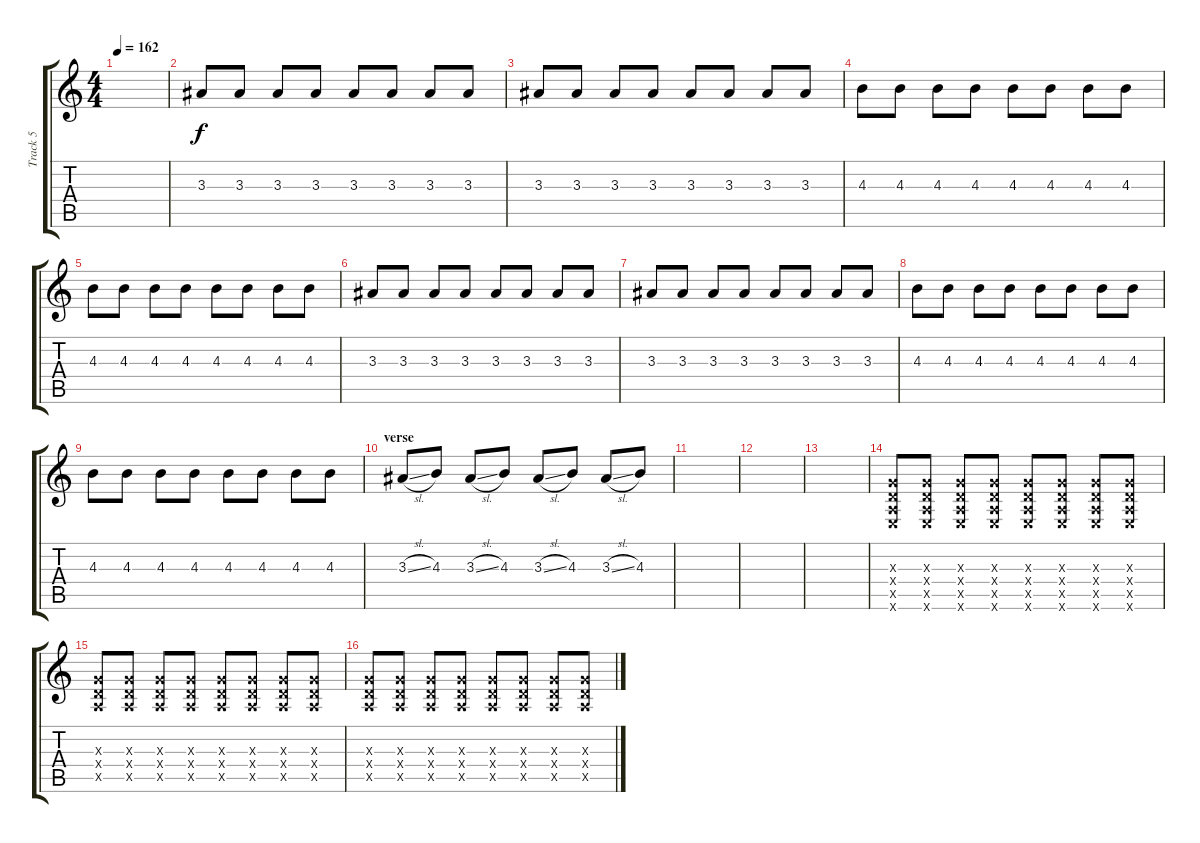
\track ("Track 5" "Track 5") {instrument distortionguitar}
\staff {score tabs}
\tuning (E4 B3 G3 D3 A2 E2) {hide}
\ts (4 4)
\tempo 162
\clef g2
\ks c
|
3.3.8 3.3.8 3.3.8 3.3.8 3.3.8 3.3.8 3.3.8 3.3.8 |
3.3.8 3.3.8 3.3.8 3.3.8 3.3.8 3.3.8 3.3.8 3.3.8 |
4.3.8 4.3.8 4.3.8 4.3.8 4.3.8 4.3.8 4.3.8 4.3.8 |
4.3.8 4.3.8 4.3.8 4.3.8 4.3.8 4.3.8 4.3.8 4.3.8 |
3.3.8 3.3.8 3.3.8 3.3.8 3.3.8 3.3.8 3.3.8 3.3.8 |
3.3.8 3.3.8 3.3.8 3.3.8 3.3.8 3.3.8 3.3.8 3.3.8 |
4.3.8 4.3.8 4.3.8 4.3.8 4.3.8 4.3.8 4.3.8 4.3.8 |
4.3.8 4.3.8 4.3.8 4.3.8 4.3.8 4.3.8 4.3.8 4.3.8 |
\section ("" "verse")
3.3{sl}.8{volume 0} 4.3.8 3.3{sl}.8 4.3.8 3.3{sl}.8 4.3.8 3.3{sl}.8 4.3.8 |
|
|
|
(0.3{x} 0.4{x} 0.5{x} 0.6{x}).8{volume 10} (0.3{x} 0.4{x} 0.5{x} 0.6{x}).8 (0.3{x} 0.4{x} 0.5{x} 0.6{x}).8 (0.3{x} 0.4{x} 0.5{x} 0.6{x}).8 (0.3{x} 0.4{x} 0.5{x} 0.6{x}).8 (0.3{x} 0.4{x} 0.5{x} 0.6{x}).8 (0.3{x} 0.4{x} 0.5{x} 0.6{x}).8 (0.3{x} 0.4{x} 0.5{x} 0.6{x}).8 |
(0.3{x} 0.4{x} 0.5{x}).8 (0.3{x} 0.4{x} 0.5{x}).8 (0.3{x} 0.4{x} 0.5{x}).8 (0.3{x} 0.4{x} 0.5{x}).8 (0.3{x} 0.4{x} 0.5{x}).8 (0.3{x} 0.4{x} 0.5{x}).8 (0.3{x} 0.4{x} 0.5{x}).8 (0.3{x} 0.4{x} 0.5{x}).8 |
(0.3{x} 0.4{x} 0.5{x}).8 (0.3{x} 0.4{x} 0.5{x}).8 (0.3{x} 0.4{x} 0.5{x}).8 (0.3{x} 0.4{x} 0.5{x}).8 (0.3{x} 0.4{x} 0.5{x}).8 (0.3{x} 0.4{x} 0.5{x}).8 (0.3{x} 0.4{x} 0.5{x}).8 (0.3{x} 0.4{x} 0.5{x}).8
